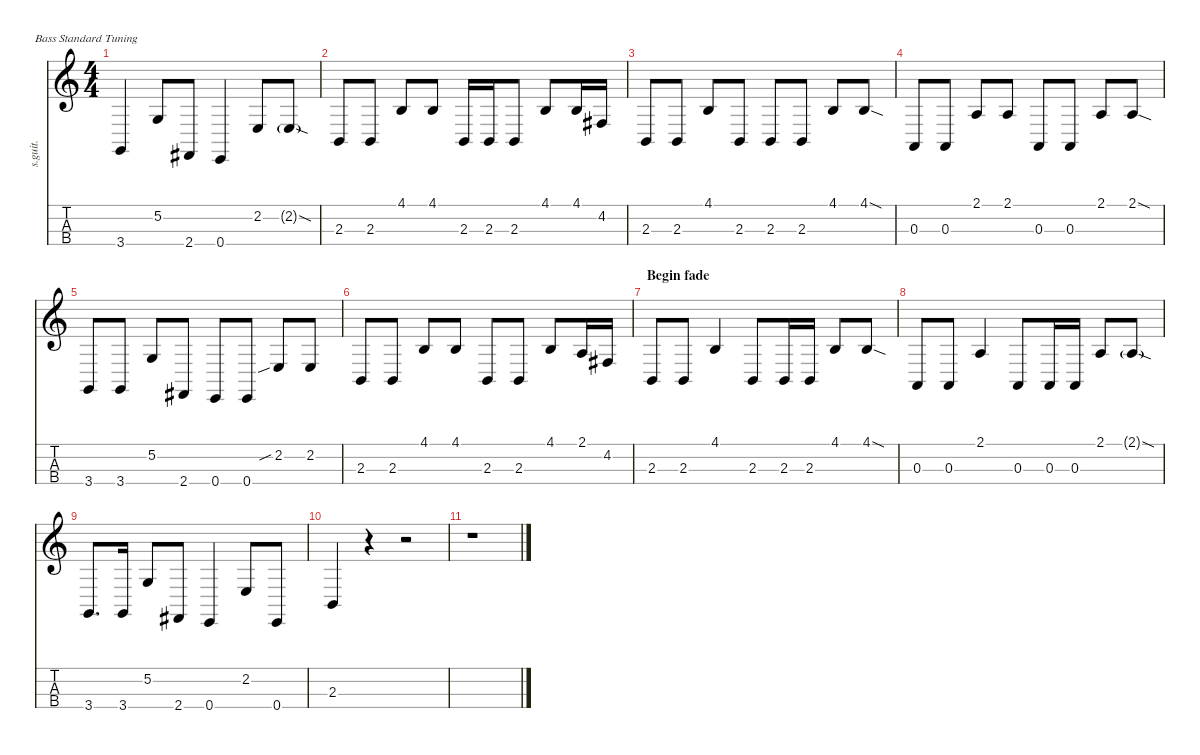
\defaultSystemsLayout 4
\hideDynamics
\bracketExtendMode nobrackets
\track ("Roger Waters - Bass" "s.guit.") {instrument electricbasspick}
\staff {score tabs}
\tuning (G2 D2 A1 E1)
\ts (4 4)
\tempo (64 hide)
\clef g2
\ks c
3.4.4{lyrics (0 "") lyrics (1 "") lyrics (2 "") lyrics (3 "") lyrics (4 "") dy f} 5.2.8{lyrics (0 "") lyrics (1 "") lyrics (2 "") lyrics (3 "") lyrics (4 "")} 2.4{acc #}.8{lyrics (0 "") lyrics (1 "") lyrics (2 "") lyrics (3 "") lyrics (4 "")} 0.4.4{lyrics (0 "") lyrics (1 "") lyrics (2 "") lyrics (3 "") lyrics (4 "")} 2.2.8{lyrics (0 "") lyrics (1 "") lyrics (2 "") lyrics (3 "") lyrics (4 "")} 2.2{sod g}.8{lyrics (0 "") lyrics (1 "") lyrics (2 "") lyrics (3 "") lyrics (4 "")} |
2.3.8{lyrics (0 "") lyrics (1 "") lyrics (2 "") lyrics (3 "") lyrics (4 "")} 2.3.8{lyrics (0 "") lyrics (1 "") lyrics (2 "") lyrics (3 "") lyrics (4 "")} 4.1.8{lyrics (0 "") lyrics (1 "") lyrics (2 "") lyrics (3 "") lyrics (4 "")} 4.1.8{lyrics (0 "") lyrics (1 "") lyrics (2 "") lyrics (3 "") lyrics (4 "")} 2.3.16{lyrics (0 "") lyrics (1 "") lyrics (2 "") lyrics (3 "") lyrics (4 "")} 2.3.16{lyrics (0 "") lyrics (1 "") lyrics (2 "") lyrics (3 "") lyrics (4 "")} 2.3.8{lyrics (0 "") lyrics (1 "") lyrics (2 "") lyrics (3 "") lyrics (4 "")} 4.1.8{lyrics (0 "") lyrics (1 "") lyrics (2 "") lyrics (3 "") lyrics (4 "")} 4.1.16{lyrics (0 "") lyrics (1 "") lyrics (2 "") lyrics (3 "") lyrics (4 "")} 4.2{acc #}.16{lyrics (0 "") lyrics (1 "") lyrics (2 "") lyrics (3 "") lyrics (4 "")} |
2.3.8{lyrics (0 "") lyrics (1 "") lyrics (2 "") lyrics (3 "") lyrics (4 "")} 2.3.8{lyrics (0 "") lyrics (1 "") lyrics (2 "") lyrics (3 "") lyrics (4 "")} 4.1.8{lyrics (0 "") lyrics (1 "") lyrics (2 "") lyrics (3 "") lyrics (4 "")} 2.3.8{lyrics (0 "") lyrics (1 "") lyrics (2 "") lyrics (3 "") lyrics (4 "")} 2.3.8{lyrics (0 "") lyrics (1 "") lyrics (2 "") lyrics (3 "") lyrics (4 "")} 2.3.8{lyrics (0 "") lyrics (1 "") lyrics (2 "") lyrics (3 "") lyrics (4 "")} 4.1.8{lyrics (0 "") lyrics (1 "") lyrics (2 "") lyrics (3 "") lyrics (4 "")} 4.1{sod}.8{lyrics (0 "") lyrics (1 "") lyrics (2 "") lyrics (3 "") lyrics (4 "")} |
0.3.8{lyrics (0 "") lyrics (1 "") lyrics (2 "") lyrics (3 "") lyrics (4 "")} 0.3.8{lyrics (0 "") lyrics (1 "") lyrics (2 "") lyrics (3 "") lyrics (4 "")} 2.1.8{lyrics (0 "") lyrics (1 "") lyrics (2 "") lyrics (3 "") lyrics (4 "")} 2.1.8{lyrics (0 "") lyrics (1 "") lyrics (2 "") lyrics (3 "") lyrics (4 "")} 0.3.8{lyrics (0 "") lyrics (1 "") lyrics (2 "") lyrics (3 "") lyrics (4 "")} 0.3.8{lyrics (0 "") lyrics (1 "") lyrics (2 "") lyrics (3 "") lyrics (4 "")} 2.1.8{lyrics (0 "") lyrics (1 "") lyrics (2 "") lyrics (3 "") lyrics (4 "")} 2.1{sod}.8{lyrics (0 "") lyrics (1 "") lyrics (2 "") lyrics (3 "") lyrics (4 "")} |
3.4.8{lyrics (0 "") lyrics (1 "") lyrics (2 "") lyrics (3 "") lyrics (4 "")} 3.4.8{lyrics (0 "") lyrics (1 "") lyrics (2 "") lyrics (3 "") lyrics (4 "")} 5.2.8{lyrics (0 "") lyrics (1 "") lyrics (2 "") lyrics (3 "") lyrics (4 "")} 2.4{acc #}.8{lyrics (0 "") lyrics (1 "") lyrics (2 "") lyrics (3 "") lyrics (4 "")} 0.4.8{lyrics (0 "") lyrics (1 "") lyrics (2 "") lyrics (3 "") lyrics (4 "")} 0.4.8{lyrics (0 "") lyrics (1 "") lyrics (2 "") lyrics (3 "") lyrics (4 "")} 2.2{sib}.8{lyrics (0 "") lyrics (1 "") lyrics (2 "") lyrics (3 "") lyrics (4 "")} 2.2.8{lyrics (0 "") lyrics (1 "") lyrics (2 "") lyrics (3 "") lyrics (4 "")} |
2.3.8{lyrics (0 "") lyrics (1 "") lyrics (2 "") lyrics (3 "") lyrics (4 "")} 2.3.8{lyrics (0 "") lyrics (1 "") lyrics (2 "") lyrics (3 "") lyrics (4 "")} 4.1.8{lyrics (0 "") lyrics (1 "") lyrics (2 "") lyrics (3 "") lyrics (4 "")} 4.1.8{lyrics (0 "") lyrics (1 "") lyrics (2 "") lyrics (3 "") lyrics (4 "")} 2.3.8{lyrics (0 "") lyrics (1 "") lyrics (2 "") lyrics (3 "") lyrics (4 "")} 2.3.8{lyrics (0 "") lyrics (1 "") lyrics (2 "") lyrics (3 "") lyrics (4 "")} 4.1.8{lyrics (0 "") lyrics (1 "") lyrics (2 "") lyrics (3 "") lyrics (4 "")} 2.1.16{lyrics (0 "") lyrics (1 "") lyrics (2 "") lyrics (3 "") lyrics (4 "")} 4.2{acc #}.16{lyrics (0 "") lyrics (1 "") lyrics (2 "") lyrics (3 "") lyrics (4 "")} |
\section ("" "Begin fade")
2.3.8{lyrics (0 "") lyrics (1 "") lyrics (2 "") lyrics (3 "") lyrics (4 "")} 2.3.8{lyrics (0 "") lyrics (1 "") lyrics (2 "") lyrics (3 "") lyrics (4 "")} 4.1.4{lyrics (0 "") lyrics (1 "") lyrics (2 "") lyrics (3 "") lyrics (4 "")} 2.3.8{lyrics (0 "") lyrics (1 "") lyrics (2 "") lyrics (3 "") lyrics (4 "")} 2.3.16{lyrics (0 "") lyrics (1 "") lyrics (2 "") lyrics (3 "") lyrics (4 "")} 2.3.16{lyrics (0 "") lyrics (1 "") lyrics (2 "") lyrics (3 "") lyrics (4 "")} 4.1.8{lyrics (0 "") lyrics (1 "") lyrics (2 "") lyrics (3 "") lyrics (4 "")} 4.1{sod}.8{lyrics (0 "") lyrics (1 "") lyrics (2 "") lyrics (3 "") lyrics (4 "")} |
0.3.8{lyrics (0 "") lyrics (1 "") lyrics (2 "") lyrics (3 "") lyrics (4 "")} 0.3.8{lyrics (0 "") lyrics (1 "") lyrics (2 "") lyrics (3 "") lyrics (4 "")} 2.1.4{lyrics (0 "") lyrics (1 "") lyrics (2 "") lyrics (3 "") lyrics (4 "")} 0.3.8{lyrics (0 "") lyrics (1 "") lyrics (2 "") lyrics (3 "") lyrics (4 "")} 0.3.16{lyrics (0 "") lyrics (1 "") lyrics (2 "") lyrics (3 "") lyrics (4 "")} 0.3.16{lyrics (0 "") lyrics (1 "") lyrics (2 "") lyrics (3 "") lyrics (4 "")} 2.1.8{lyrics (0 "") lyrics (1 "") lyrics (2 "") lyrics (3 "") lyrics (4 "")} 2.1{sod g}.8{lyrics (0 "") lyrics (1 "") lyrics (2 "") lyrics (3 "") lyrics (4 "")} |
3.4.8{d lyrics (0 "") lyrics (1 "") lyrics (2 "") lyrics (3 "") lyrics (4 "")} 3.4.16{lyrics (0 "") lyrics (1 "") lyrics (2 "") lyrics (3 "") lyrics (4 "")} 5.2.8{lyrics (0 "") lyrics (1 "") lyrics (2 "") lyrics (3 "") lyrics (4 "")} 2.4{acc #}.8{lyrics (0 "") lyrics (1 "") lyrics (2 "") lyrics (3 "") lyrics (4 "")} 0.4.4{lyrics (0 "") lyrics (1 "") lyrics (2 "") lyrics (3 "") lyrics (4 "")} 2.2.8{lyrics (0 "") lyrics (1 "") lyrics (2 "") lyrics (3 "") lyrics (4 "")} 0.4.8{lyrics (0 "") lyrics (1 "") lyrics (2 "") lyrics (3 "") lyrics (4 "")} |
2.3.4{lyrics (0 "") lyrics (1 "") lyrics (2 "") lyrics (3 "") lyrics (4 "")} r.4 r.2 |
r.1
